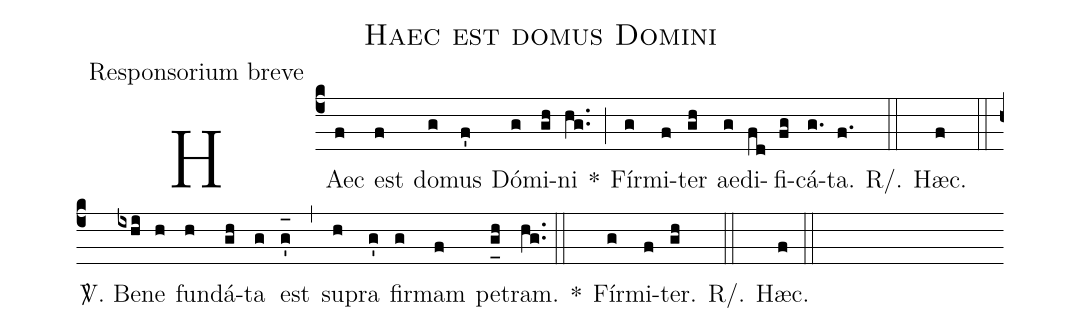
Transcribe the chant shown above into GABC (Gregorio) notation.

name:Haec est domus Domini;
office-part:Responsorium breve;
%%
(c4) HAec(f) est(f) do(g)mus(f') Dó(g)mi(gh)ni(hg..) *(;) Fír(g)mi(f)ter(gh) ae(g)di(fd)fi(fg)cá(g.)ta.(f.) (::)
R/. Hæc.(f) (::)
<sp>V/</sp>. Be(ixhi)ne(h) fun(h)dá(gh)ta(g) est(g'_[oh:h]) (,) su(h)pra(g') fir(g)mam(f) pe(g_[uh:l]h)tram.(hg..) (::)
*() Fír(g)mi(f)ter.(gh) (::)
R/. Hæc.(f) (::)
